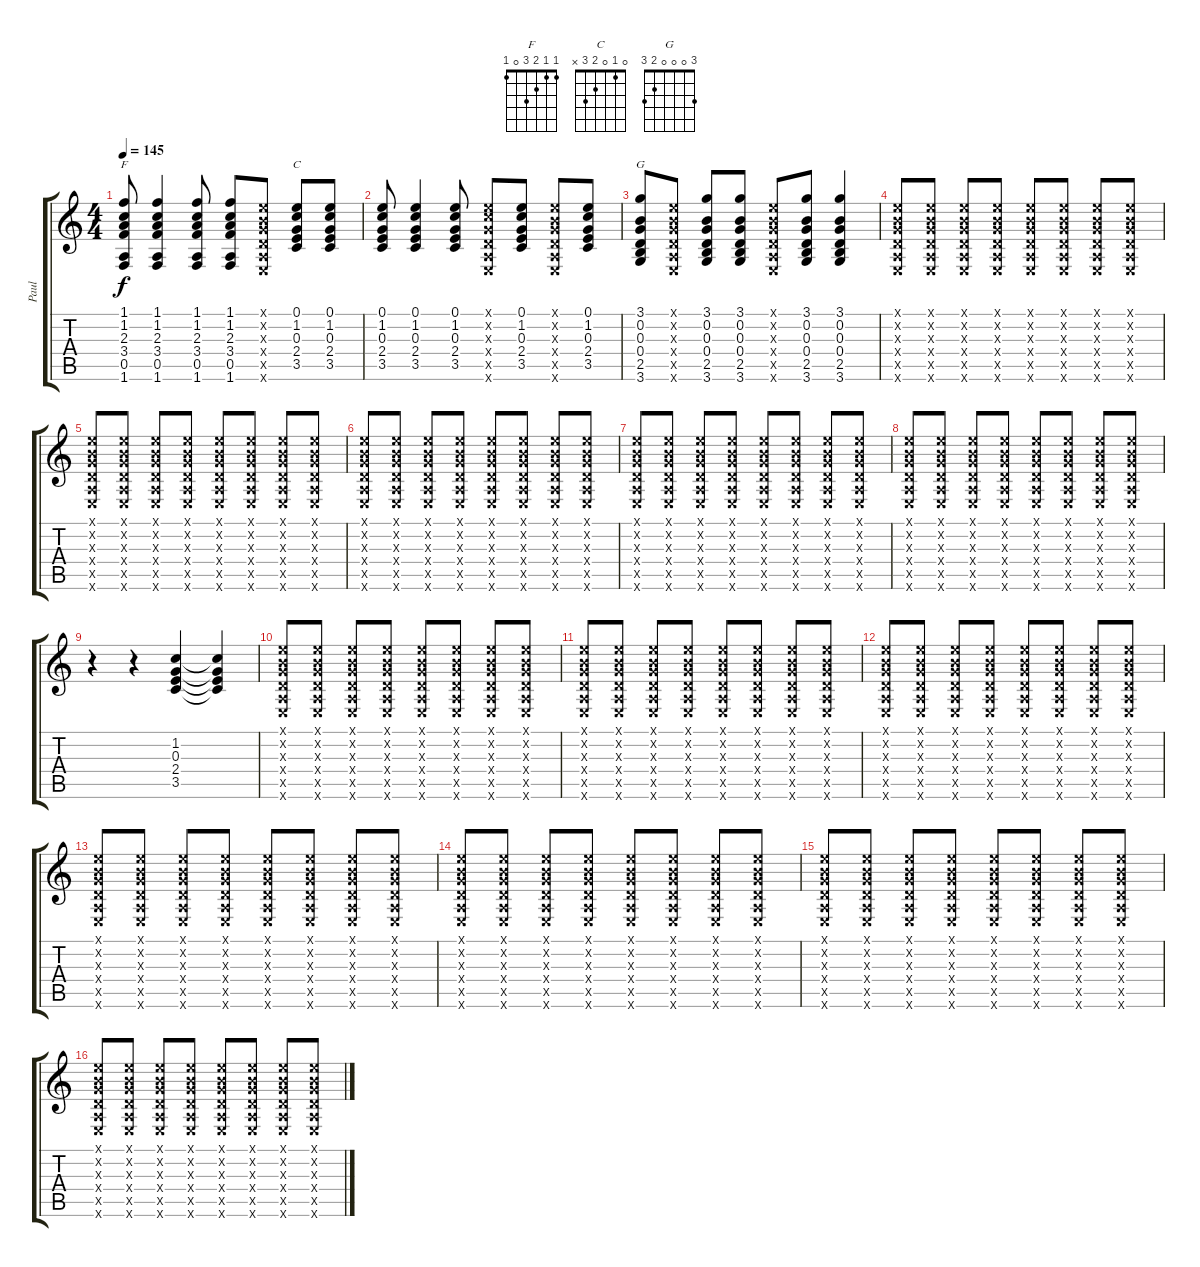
\track ("Paul" "Paul") {instrument distortionguitar}
\staff {score tabs}
\tuning (E4 B3 G3 D3 A2 E2) {hide}
\chord ("F" 1 1 2 3 0 1)
\chord ("C" 0 1 0 2 3 x)
\chord ("G" 3 0 0 0 2 3)
\ts (4 4)
\tempo 145
\clef g2
\ks c
(1.1 1.2 2.3 3.4 0.5 1.6).8{ch "F" dy f} (1.1 1.2 2.3 3.4 0.5 1.6).4 (1.1 1.2 2.3 3.4 0.5 1.6).8 (1.1 1.2 2.3 3.4 0.5 1.6).8 (0.1{x} 0.2{x} 0.3{x} 0.4{x} 0.5{x} 0.6{x}).8 (0.1 1.2 0.3 2.4 3.5).8{ch "C"} (0.1 1.2 0.3 2.4 3.5).8 |
(0.1 1.2 0.3 2.4 3.5).8 (0.1 1.2 0.3 2.4 3.5).4 (0.1 1.2 0.3 2.4 3.5).8 (0.1{x} 1.2{x} 0.3{x} 0.4{x} 0.5{x} 0.6{x}).8 (0.1 1.2 0.3 2.4 3.5).8 (0.1{x} 0.2{x} 0.3{x} 0.4{x} 0.5{x} 0.6{x}).8 (0.1 1.2 0.3 2.4 3.5).8 |
(3.1 0.2 0.3 0.4 2.5 3.6).8{ch "G"} (0.1{x} 0.2{x} 0.3{x} 0.4{x} 0.5{x} 0.6{x}).8 (3.1 0.2 0.3 0.4 2.5 3.6).8 (3.1 0.2 0.3 0.4 2.5 3.6).8 (0.1{x} 0.2{x} 0.3{x} 0.4{x} 0.5{x} 0.6{x}).8 (3.1 0.2 0.3 0.4 2.5 3.6).8 (3.1 0.2 0.3 0.4 2.5 3.6).4 |
(0.1{x} 0.2{x} 0.3{x} 0.4{x} 0.5{x} 0.6{x}).8 (0.1{x} 0.2{x} 0.3{x} 0.4{x} 0.5{x} 0.6{x}).8 (0.1{x} 0.2{x} 0.3{x} 0.4{x} 0.5{x} 0.6{x}).8 (0.1{x} 0.2{x} 0.3{x} 0.4{x} 0.5{x} 0.6{x}).8 (0.1{x} 0.2{x} 0.3{x} 0.4{x} 0.5{x} 0.6{x}).8 (0.1{x} 0.2{x} 0.3{x} 0.4{x} 0.5{x} 0.6{x}).8 (0.1{x} 0.2{x} 0.3{x} 0.4{x} 0.5{x} 0.6{x}).8 (0.1{x} 0.2{x} 0.3{x} 0.4{x} 0.5{x} 0.6{x}).8 |
(0.1{x} 0.2{x} 0.3{x} 0.4{x} 0.5{x} 0.6{x}).8 (0.1{x} 0.2{x} 0.3{x} 0.4{x} 0.5{x} 0.6{x}).8 (0.1{x} 0.2{x} 0.3{x} 0.4{x} 0.5{x} 0.6{x}).8 (0.1{x} 0.2{x} 0.3{x} 0.4{x} 0.5{x} 0.6{x}).8 (0.1{x} 0.2{x} 0.3{x} 0.4{x} 0.5{x} 0.6{x}).8 (0.1{x} 0.2{x} 0.3{x} 0.4{x} 0.5{x} 0.6{x}).8 (0.1{x} 0.2{x} 0.3{x} 0.4{x} 0.5{x} 0.6{x}).8 (0.1{x} 0.2{x} 0.3{x} 0.4{x} 0.5{x} 0.6{x}).8 |
(0.1{x} 0.2{x} 0.3{x} 0.4{x} 0.5{x} 0.6{x}).8 (0.1{x} 0.2{x} 0.3{x} 0.4{x} 0.5{x} 0.6{x}).8 (0.1{x} 0.2{x} 0.3{x} 0.4{x} 0.5{x} 0.6{x}).8 (0.1{x} 0.2{x} 0.3{x} 0.4{x} 0.5{x} 0.6{x}).8 (0.1{x} 0.2{x} 0.3{x} 0.4{x} 0.5{x} 0.6{x}).8 (0.1{x} 0.2{x} 0.3{x} 0.4{x} 0.5{x} 0.6{x}).8 (0.1{x} 0.2{x} 0.3{x} 0.4{x} 0.5{x} 0.6{x}).8 (0.1{x} 0.2{x} 0.3{x} 0.4{x} 0.5{x} 0.6{x}).8 |
(0.1{x} 0.2{x} 0.3{x} 0.4{x} 0.5{x} 0.6{x}).8 (0.1{x} 0.2{x} 0.3{x} 0.4{x} 0.5{x} 0.6{x}).8 (0.1{x} 0.2{x} 0.3{x} 0.4{x} 0.5{x} 0.6{x}).8 (0.1{x} 0.2{x} 0.3{x} 0.4{x} 0.5{x} 0.6{x}).8 (0.1{x} 0.2{x} 0.3{x} 0.4{x} 0.5{x} 0.6{x}).8 (0.1{x} 0.2{x} 0.3{x} 0.4{x} 0.5{x} 0.6{x}).8 (0.1{x} 0.2{x} 0.3{x} 0.4{x} 0.5{x} 0.6{x}).8 (0.1{x} 0.2{x} 0.3{x} 0.4{x} 0.5{x} 0.6{x}).8 |
(0.1{x} 0.2{x} 0.3{x} 0.4{x} 0.5{x} 0.6{x}).8 (0.1{x} 0.2{x} 0.3{x} 0.4{x} 0.5{x} 0.6{x}).8 (0.1{x} 0.2{x} 0.3{x} 0.4{x} 0.5{x} 0.6{x}).8 (0.1{x} 0.2{x} 0.3{x} 0.4{x} 0.5{x} 0.6{x}).8 (0.1{x} 0.2{x} 0.3{x} 0.4{x} 0.5{x} 0.6{x}).8 (0.1{x} 0.2{x} 0.3{x} 0.4{x} 0.5{x} 0.6{x}).8 (0.1{x} 0.2{x} 0.3{x} 0.4{x} 0.5{x} 0.6{x}).8 (0.1{x} 0.2{x} 0.3{x} 0.4{x} 0.5{x} 0.6{x}).8 |
r.4 r.4 (1.2 0.3 2.4 3.5).4 (1.2{t} 0.3{t} 2.4{t} 3.5{t}).4 |
(0.1{x} 0.2{x} 0.3{x} 0.4{x} 0.5{x} 0.6{x}).8 (0.1{x} 0.2{x} 0.3{x} 0.4{x} 0.5{x} 0.6{x}).8 (0.1{x} 0.2{x} 0.3{x} 0.4{x} 0.5{x} 0.6{x}).8 (0.1{x} 0.2{x} 0.3{x} 0.4{x} 0.5{x} 0.6{x}).8 (0.1{x} 0.2{x} 0.3{x} 0.4{x} 0.5{x} 0.6{x}).8 (0.1{x} 0.2{x} 0.3{x} 0.4{x} 0.5{x} 0.6{x}).8 (0.1{x} 0.2{x} 0.3{x} 0.4{x} 0.5{x} 0.6{x}).8 (0.1{x} 0.2{x} 0.3{x} 0.4{x} 0.5{x} 0.6{x}).8 |
(0.1{x} 0.2{x} 0.3{x} 0.4{x} 0.5{x} 0.6{x}).8 (0.1{x} 0.2{x} 0.3{x} 0.4{x} 0.5{x} 0.6{x}).8 (0.1{x} 0.2{x} 0.3{x} 0.4{x} 0.5{x} 0.6{x}).8 (0.1{x} 0.2{x} 0.3{x} 0.4{x} 0.5{x} 0.6{x}).8 (0.1{x} 0.2{x} 0.3{x} 0.4{x} 0.5{x} 0.6{x}).8 (0.1{x} 0.2{x} 0.3{x} 0.4{x} 0.5{x} 0.6{x}).8 (0.1{x} 0.2{x} 0.3{x} 0.4{x} 0.5{x} 0.6{x}).8 (0.1{x} 0.2{x} 0.3{x} 0.4{x} 0.5{x} 0.6{x}).8 |
(0.1{x} 0.2{x} 0.3{x} 0.4{x} 0.5{x} 0.6{x}).8 (0.1{x} 0.2{x} 0.3{x} 0.4{x} 0.5{x} 0.6{x}).8 (0.1{x} 0.2{x} 0.3{x} 0.4{x} 0.5{x} 0.6{x}).8 (0.1{x} 0.2{x} 0.3{x} 0.4{x} 0.5{x} 0.6{x}).8 (0.1{x} 0.2{x} 0.3{x} 0.4{x} 0.5{x} 0.6{x}).8 (0.1{x} 0.2{x} 0.3{x} 0.4{x} 0.5{x} 0.6{x}).8 (0.1{x} 0.2{x} 0.3{x} 0.4{x} 0.5{x} 0.6{x}).8 (0.1{x} 0.2{x} 0.3{x} 0.4{x} 0.5{x} 0.6{x}).8 |
(0.1{x} 0.2{x} 0.3{x} 0.4{x} 0.5{x} 0.6{x}).8 (0.1{x} 0.2{x} 0.3{x} 0.4{x} 0.5{x} 0.6{x}).8 (0.1{x} 0.2{x} 0.3{x} 0.4{x} 0.5{x} 0.6{x}).8 (0.1{x} 0.2{x} 0.3{x} 0.4{x} 0.5{x} 0.6{x}).8 (0.1{x} 0.2{x} 0.3{x} 0.4{x} 0.5{x} 0.6{x}).8 (0.1{x} 0.2{x} 0.3{x} 0.4{x} 0.5{x} 0.6{x}).8 (0.1{x} 0.2{x} 0.3{x} 0.4{x} 0.5{x} 0.6{x}).8 (0.1{x} 0.2{x} 0.3{x} 0.4{x} 0.5{x} 0.6{x}).8 |
(0.1{x} 0.2{x} 0.3{x} 0.4{x} 0.5{x} 0.6{x}).8 (0.1{x} 0.2{x} 0.3{x} 0.4{x} 0.5{x} 0.6{x}).8 (0.1{x} 0.2{x} 0.3{x} 0.4{x} 0.5{x} 0.6{x}).8 (0.1{x} 0.2{x} 0.3{x} 0.4{x} 0.5{x} 0.6{x}).8 (0.1{x} 0.2{x} 0.3{x} 0.4{x} 0.5{x} 0.6{x}).8 (0.1{x} 0.2{x} 0.3{x} 0.4{x} 0.5{x} 0.6{x}).8 (0.1{x} 0.2{x} 0.3{x} 0.4{x} 0.5{x} 0.6{x}).8 (0.1{x} 0.2{x} 0.3{x} 0.4{x} 0.5{x} 0.6{x}).8 |
(0.1{x} 0.2{x} 0.3{x} 0.4{x} 0.5{x} 0.6{x}).8 (0.1{x} 0.2{x} 0.3{x} 0.4{x} 0.5{x} 0.6{x}).8 (0.1{x} 0.2{x} 0.3{x} 0.4{x} 0.5{x} 0.6{x}).8 (0.1{x} 0.2{x} 0.3{x} 0.4{x} 0.5{x} 0.6{x}).8 (0.1{x} 0.2{x} 0.3{x} 0.4{x} 0.5{x} 0.6{x}).8 (0.1{x} 0.2{x} 0.3{x} 0.4{x} 0.5{x} 0.6{x}).8 (0.1{x} 0.2{x} 0.3{x} 0.4{x} 0.5{x} 0.6{x}).8 (0.1{x} 0.2{x} 0.3{x} 0.4{x} 0.5{x} 0.6{x}).8 |
(0.1{x} 0.2{x} 0.3{x} 0.4{x} 0.5{x} 0.6{x}).8 (0.1{x} 0.2{x} 0.3{x} 0.4{x} 0.5{x} 0.6{x}).8 (0.1{x} 0.2{x} 0.3{x} 0.4{x} 0.5{x} 0.6{x}).8 (0.1{x} 0.2{x} 0.3{x} 0.4{x} 0.5{x} 0.6{x}).8 (0.1{x} 0.2{x} 0.3{x} 0.4{x} 0.5{x} 0.6{x}).8 (0.1{x} 0.2{x} 0.3{x} 0.4{x} 0.5{x} 0.6{x}).8 (0.1{x} 0.2{x} 0.3{x} 0.4{x} 0.5{x} 0.6{x}).8 (0.1{x} 0.2{x} 0.3{x} 0.4{x} 0.5{x} 0.6{x}).8
